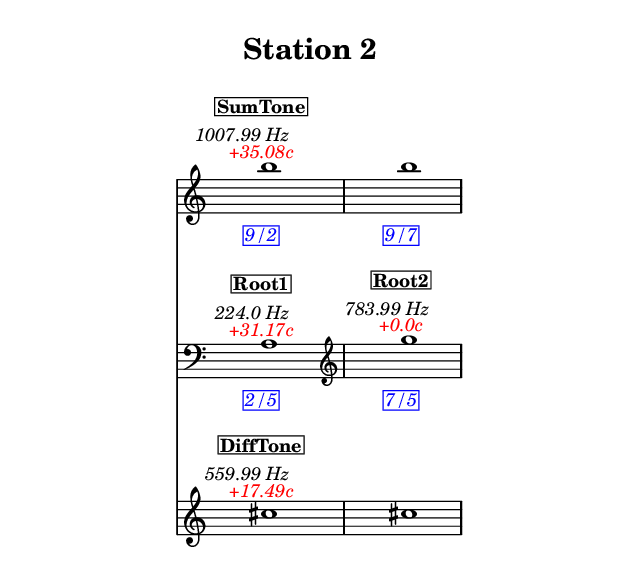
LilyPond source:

\version "2.20.0"
\language "english"

#(set-default-paper-size "a6" 'portrait)
#(set-global-staff-size 16)

\header {
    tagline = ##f
    title = \markup {
        \pad-around
            #3
            "Station 2"
        }
}

\layout {
    indent = #25
}

\paper {
    systems-per-page = 1
}

\score {
    \new Score
    <<
        \new Staff
        \with
        {
            \remove Time_signature_engraver
        }
        {
            \clef "treble"
            b''1
            - \tweak color #red
            ^ \markup {
                \halign
                    #0
                    \italic
                        {
                            +35.08c
                        }
                }
            ^ \markup {
                \halign
                    #1
                    \italic
                        {
                            1007.99
                            Hz
                        }
                }
            ^ \markup {
                \pad-around
                    #1
                    \box
                        \vcenter
                            \halign
                                #0
                                \bold
                                    {
                                        SumTone
                                    }
                }
            - \tweak color #blue
            _ \markup {
                \pad-around
                    #1
                    \box
                        \halign
                            #0
                            \italic
                                {
                                    9/2
                                }
                }
            \override Score.NonMusicalPaperColumn.padding = #5
            \clef "treble"
            b''1
            - \tweak color #blue
            _ \markup {
                \pad-around
                    #1
                    \box
                        \halign
                            #0
                            \italic
                                {
                                    9/7
                                }
                }
        }
        \new Staff
        \with
        {
            \remove Time_signature_engraver
        }
        {
            \clef "bass"
            a1
            - \tweak color #red
            ^ \markup {
                \halign
                    #0
                    \italic
                        {
                            +31.17c
                        }
                }
            ^ \markup {
                \halign
                    #1
                    \italic
                        {
                            224.0
                            Hz
                        }
                }
            ^ \markup {
                \pad-around
                    #1
                    \box
                        \vcenter
                            \halign
                                #0
                                \bold
                                    {
                                        Root1
                                    }
                }
            - \tweak color #blue
            _ \markup {
                \pad-around
                    #1
                    \box
                        \halign
                            #0
                            \italic
                                {
                                    2/5
                                }
                }
            \clef "treble"
            g''1
            - \tweak color #red
            ^ \markup {
                \halign
                    #0
                    \italic
                        {
                            +0.0c
                        }
                }
            ^ \markup {
                \halign
                    #1
                    \italic
                        {
                            783.99
                            Hz
                        }
                }
            ^ \markup {
                \pad-around
                    #1
                    \box
                        \vcenter
                            \halign
                                #0
                                \bold
                                    {
                                        Root2
                                    }
                }
            - \tweak color #blue
            _ \markup {
                \pad-around
                    #1
                    \box
                        \halign
                            #0
                            \italic
                                {
                                    7/5
                                }
                }
        }
        \new Staff
        \with
        {
            \remove Time_signature_engraver
        }
        {
            \clef "treble"
            cs''1
            - \tweak color #red
            ^ \markup {
                \halign
                    #0
                    \italic
                        {
                            +17.49c
                        }
                }
            ^ \markup {
                \halign
                    #1
                    \italic
                        {
                            559.99
                            Hz
                        }
                }
            ^ \markup {
                \pad-around
                    #1
                    \box
                        \vcenter
                            \halign
                                #0
                                \bold
                                    {
                                        DiffTone
                                    }
                }
            \clef "treble"
            cs''1
        }
    >>
}